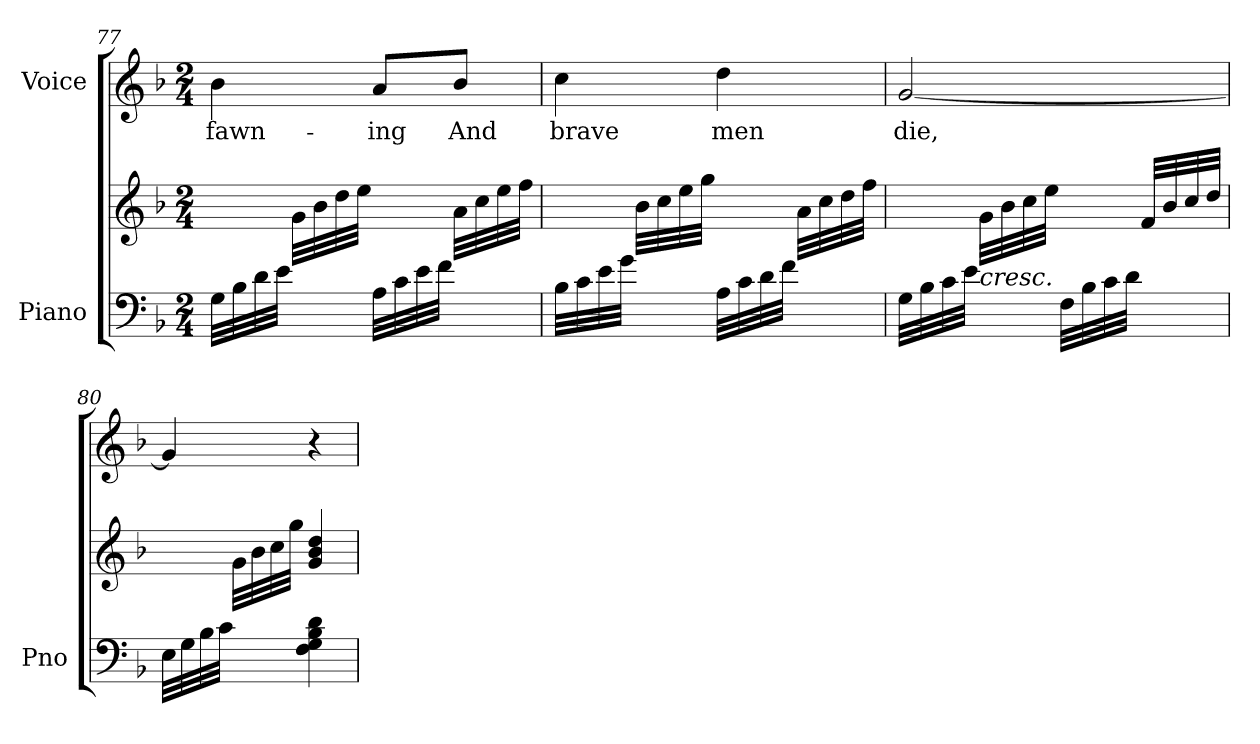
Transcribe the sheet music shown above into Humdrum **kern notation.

**kern	**kern	**kern	**text
*part2	*part2	*part1	*part1
*staff3	*staff2	*staff1	*staff1
*I"Piano	*	*I"Voice	*
*I'Pno	*	*	*
*clefF4	*clefG2	*clefG2	*
*k[b-]	*k[b-]	*k[b-]	*
*M2/4	*M2/4	*M2/4	*
=77	=77	=77	=77
*	*^	*	*
(32G\LLL	2ryy	8ryy	4b-\	fawn-
32B-\	.	.	.	.
32d\	.	.	.	.
32e\JJJ	.	.	.	.
8ryy	.	32g\LLL	.	.
.	.	32b-\	.	.
.	.	32dd\	.	.
.	.	32ee\JJJ)	.	.
(32A\LLL	.	8ryy	8a/L	-ing
32c\	.	.	.	.
32e\	.	.	.	.
32f\JJJ	.	.	.	.
8ryy	.	32a\LLL	8b-/J	And
.	.	32cc\	.	.
.	.	32ee\	.	.
.	.	32ff\JJJ)	.	.
=78	=78	=78	=78	=78
(32B-\LLL	2ryy	8ryy	4cc\	brave
32c\	.	.	.	.
32e\	.	.	.	.
32g\JJJ	.	.	.	.
8ryy	.	32b-\LLL	.	.
.	.	32cc\	.	.
.	.	32ee\	.	.
.	.	32gg\JJJ)	.	.
(32A\LLL	.	8ryy	4dd\	men
32c\	.	.	.	.
32d\	.	.	.	.
32f\JJJ	.	.	.	.
8ryy	.	32a\LLL	.	.
.	.	32cc\	.	.
.	.	32dd\	.	.
.	.	32ff\JJJ)	.	.
=79	=79	=79	=79	=79
(32G\LLL	2ryy	8ryy	[2g/	die,
32B-\	.	.	.	.
32c\	.	.	.	.
32e\JJJ	.	.	.	.
!LO:TX:a:i:t=cresc.	!	!	!	!
8ryy	.	32g\LLL	.	.
.	.	32b-\	.	.
.	.	32cc\	.	.
.	.	32ee\JJJ)	.	.
(32F\LLL	.	8ryy	.	.
32B-\	.	.	.	.
32c\	.	.	.	.
32d\JJJ	.	.	.	.
8ryy	.	32f/LLL	.	.
.	.	32b-/	.	.
.	.	32cc/	.	.
.	.	32dd/JJJ)	.	.
=80	=80	=80	=80	=80
(32E\LLL	4ryy	8ryy	4g/]	.
32G\	.	.	.	.
32B-\	.	.	.	.
32c\JJJ	.	.	.	.
8ryy	.	32g\LLL	.	.
.	.	32b-\	.	.
.	.	32cc\	.	.
.	.	32gg\JJJ)	.	.
4F\ 4G\ 4B-\ 4d\	4g/ 4b-/ 4dd/	4ryy	4r	.
*	*v	*v	*	*
=	=	=	=
*-	*-	*-	*-
